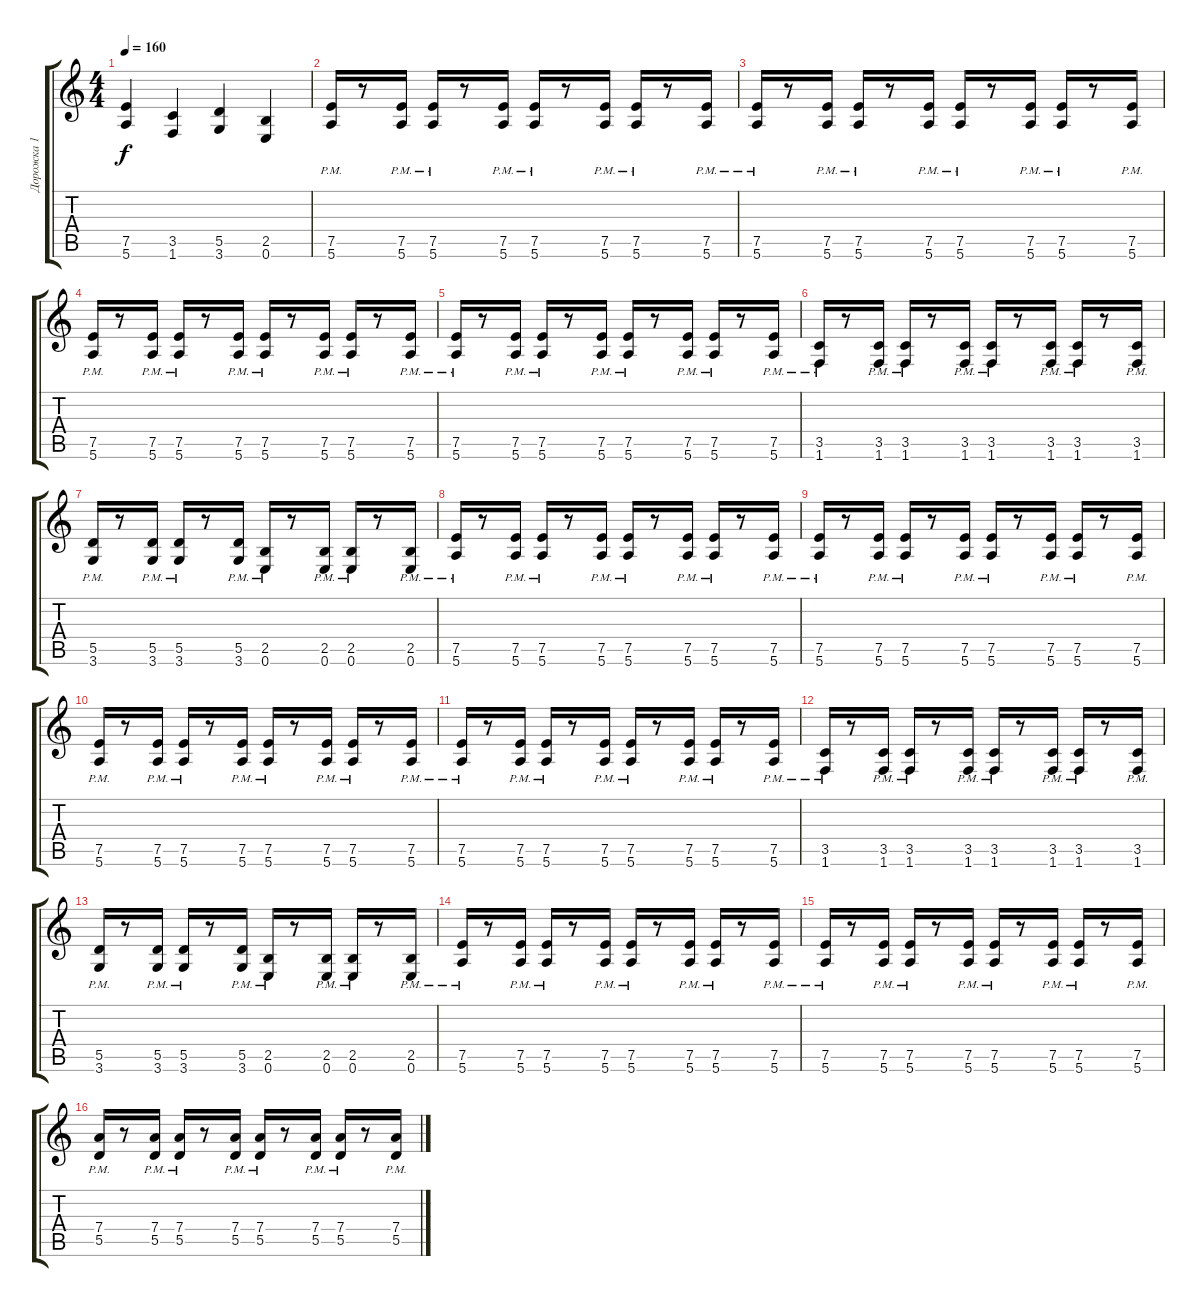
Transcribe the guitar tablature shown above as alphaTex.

\track ("Дорожка 1" "Дорожка 1") {instrument distortionguitar}
\staff {score tabs}
\tuning (E4 B3 G3 D3 A2 E2) {hide}
\ts (4 4)
\tempo 160
\clef g2
\ks c
(7.5 5.6).4{dy f} (3.5 1.6).4 (5.5 3.6).4 (2.5 0.6).4 |
(7.5{pm} 5.6{pm}).16 r.8 (7.5{pm} 5.6{pm}).16 (7.5{pm} 5.6{pm}).16 r.8 (7.5{pm} 5.6{pm}).16 (7.5{pm} 5.6{pm}).16 r.8 (7.5{pm} 5.6{pm}).16 (7.5{pm} 5.6{pm}).16 r.8 (7.5{pm} 5.6{pm}).16 |
(7.5{pm} 5.6{pm}).16 r.8 (7.5{pm} 5.6{pm}).16 (7.5{pm} 5.6{pm}).16 r.8 (7.5{pm} 5.6{pm}).16 (7.5{pm} 5.6{pm}).16 r.8 (7.5{pm} 5.6{pm}).16 (7.5{pm} 5.6{pm}).16 r.8 (7.5{pm} 5.6{pm}).16 |
(7.5{pm} 5.6{pm}).16 r.8 (7.5{pm} 5.6{pm}).16 (7.5{pm} 5.6{pm}).16 r.8 (7.5{pm} 5.6{pm}).16 (7.5{pm} 5.6{pm}).16 r.8 (7.5{pm} 5.6{pm}).16 (7.5{pm} 5.6{pm}).16 r.8 (7.5{pm} 5.6{pm}).16 |
(7.5{pm} 5.6{pm}).16 r.8 (7.5{pm} 5.6{pm}).16 (7.5{pm} 5.6{pm}).16 r.8 (7.5{pm} 5.6{pm}).16 (7.5{pm} 5.6{pm}).16 r.8 (7.5{pm} 5.6{pm}).16 (7.5{pm} 5.6{pm}).16 r.8 (7.5{pm} 5.6{pm}).16 |
(3.5{pm} 1.6{pm}).16 r.8 (3.5{pm} 1.6{pm}).16 (3.5{pm} 1.6{pm}).16 r.8 (3.5{pm} 1.6{pm}).16 (3.5{pm} 1.6{pm}).16 r.8 (3.5{pm} 1.6{pm}).16 (3.5{pm} 1.6{pm}).16 r.8 (3.5{pm} 1.6{pm}).16 |
(5.5{pm} 3.6{pm}).16 r.8 (5.5{pm} 3.6{pm}).16 (5.5{pm} 3.6{pm}).16 r.8 (5.5{pm} 3.6{pm}).16 (2.5{pm} 0.6{pm}).16 r.8 (2.5{pm} 0.6{pm}).16 (2.5{pm} 0.6{pm}).16 r.8 (2.5{pm} 0.6{pm}).16 |
(7.5{pm} 5.6{pm}).16 r.8 (7.5{pm} 5.6{pm}).16 (7.5{pm} 5.6{pm}).16 r.8 (7.5{pm} 5.6{pm}).16 (7.5{pm} 5.6{pm}).16 r.8 (7.5{pm} 5.6{pm}).16 (7.5{pm} 5.6{pm}).16 r.8 (7.5{pm} 5.6{pm}).16 |
(7.5{pm} 5.6{pm}).16 r.8 (7.5{pm} 5.6{pm}).16 (7.5{pm} 5.6{pm}).16 r.8 (7.5{pm} 5.6{pm}).16 (7.5{pm} 5.6{pm}).16 r.8 (7.5{pm} 5.6{pm}).16 (7.5{pm} 5.6{pm}).16 r.8 (7.5{pm} 5.6{pm}).16 |
(7.5{pm} 5.6{pm}).16 r.8 (7.5{pm} 5.6{pm}).16 (7.5{pm} 5.6{pm}).16 r.8 (7.5{pm} 5.6{pm}).16 (7.5{pm} 5.6{pm}).16 r.8 (7.5{pm} 5.6{pm}).16 (7.5{pm} 5.6{pm}).16 r.8 (7.5{pm} 5.6{pm}).16 |
(7.5{pm} 5.6{pm}).16 r.8 (7.5{pm} 5.6{pm}).16 (7.5{pm} 5.6{pm}).16 r.8 (7.5{pm} 5.6{pm}).16 (7.5{pm} 5.6{pm}).16 r.8 (7.5{pm} 5.6{pm}).16 (7.5{pm} 5.6{pm}).16 r.8 (7.5{pm} 5.6{pm}).16 |
(3.5{pm} 1.6{pm}).16 r.8 (3.5{pm} 1.6{pm}).16 (3.5{pm} 1.6{pm}).16 r.8 (3.5{pm} 1.6{pm}).16 (3.5{pm} 1.6{pm}).16 r.8 (3.5{pm} 1.6{pm}).16 (3.5{pm} 1.6{pm}).16 r.8 (3.5{pm} 1.6{pm}).16 |
(5.5{pm} 3.6{pm}).16 r.8 (5.5{pm} 3.6{pm}).16 (5.5{pm} 3.6{pm}).16 r.8 (5.5{pm} 3.6{pm}).16 (2.5{pm} 0.6{pm}).16 r.8 (2.5{pm} 0.6{pm}).16 (2.5{pm} 0.6{pm}).16 r.8 (2.5{pm} 0.6{pm}).16 |
(7.5{pm} 5.6{pm}).16 r.8 (7.5{pm} 5.6{pm}).16 (7.5{pm} 5.6{pm}).16 r.8 (7.5{pm} 5.6{pm}).16 (7.5{pm} 5.6{pm}).16 r.8 (7.5{pm} 5.6{pm}).16 (7.5{pm} 5.6{pm}).16 r.8 (7.5{pm} 5.6{pm}).16 |
(7.5{pm} 5.6{pm}).16 r.8 (7.5{pm} 5.6{pm}).16 (7.5{pm} 5.6{pm}).16 r.8 (7.5{pm} 5.6{pm}).16 (7.5{pm} 5.6{pm}).16 r.8 (7.5{pm} 5.6{pm}).16 (7.5{pm} 5.6{pm}).16 r.8 (7.5{pm} 5.6{pm}).16 |
(7.4 5.5{pm}).16 r.8 (7.4 5.5{pm}).16 (7.4 5.5{pm}).16 r.8 (7.4 5.5{pm}).16 (7.4 5.5{pm}).16 r.8 (7.4 5.5{pm}).16 (7.4 5.5{pm}).16 r.8 (7.4 5.5{pm}).16
